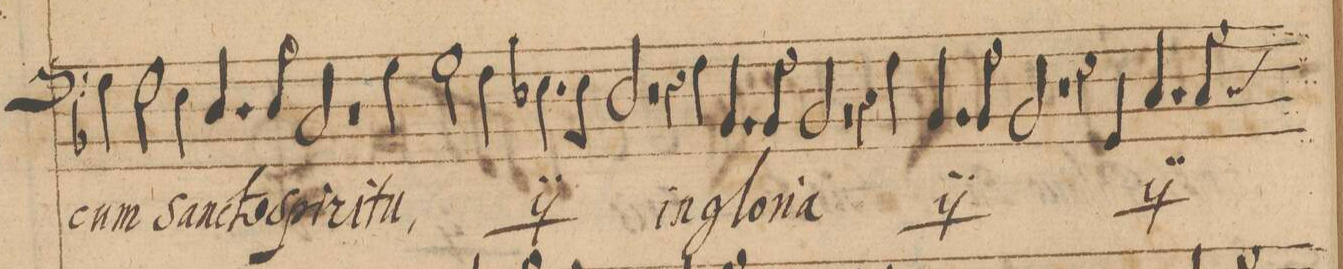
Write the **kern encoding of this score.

**kern	**text
*I"OCTAVAVOX	*
*clefF4	*
*k[b-]	*
*met(C|)	*
*M2/1	*
4F\	cum
2F\	Sanc-
4E\	-to
4.D/	Spi-
8D/	-ri-
2C/	-tu,
=84-	=84-
1r	.
*	*ij
4G\	cum
2G\	Sanc-
4F\	-to
=85-	=85-
4.E-X\	Spi-
8E-\	-ri-
2D/	-tu
2r	.
4r	.
*	*Xij
4F\	in
=86-	=86-
4.BB-/	glo-
8BB-/	-ri-
2BB-/	-a
*	*ij
2r	.
4r	.
4F\	in
=87-	=87-
4.BB-/	glo-
8BB-/	-ri-
2BB-/	-a
1r	.
=88-	=88-
4r	.
4GG/	in
4.C/	glo-
8C/	-ri-
*custos:C	*
*-	*-
